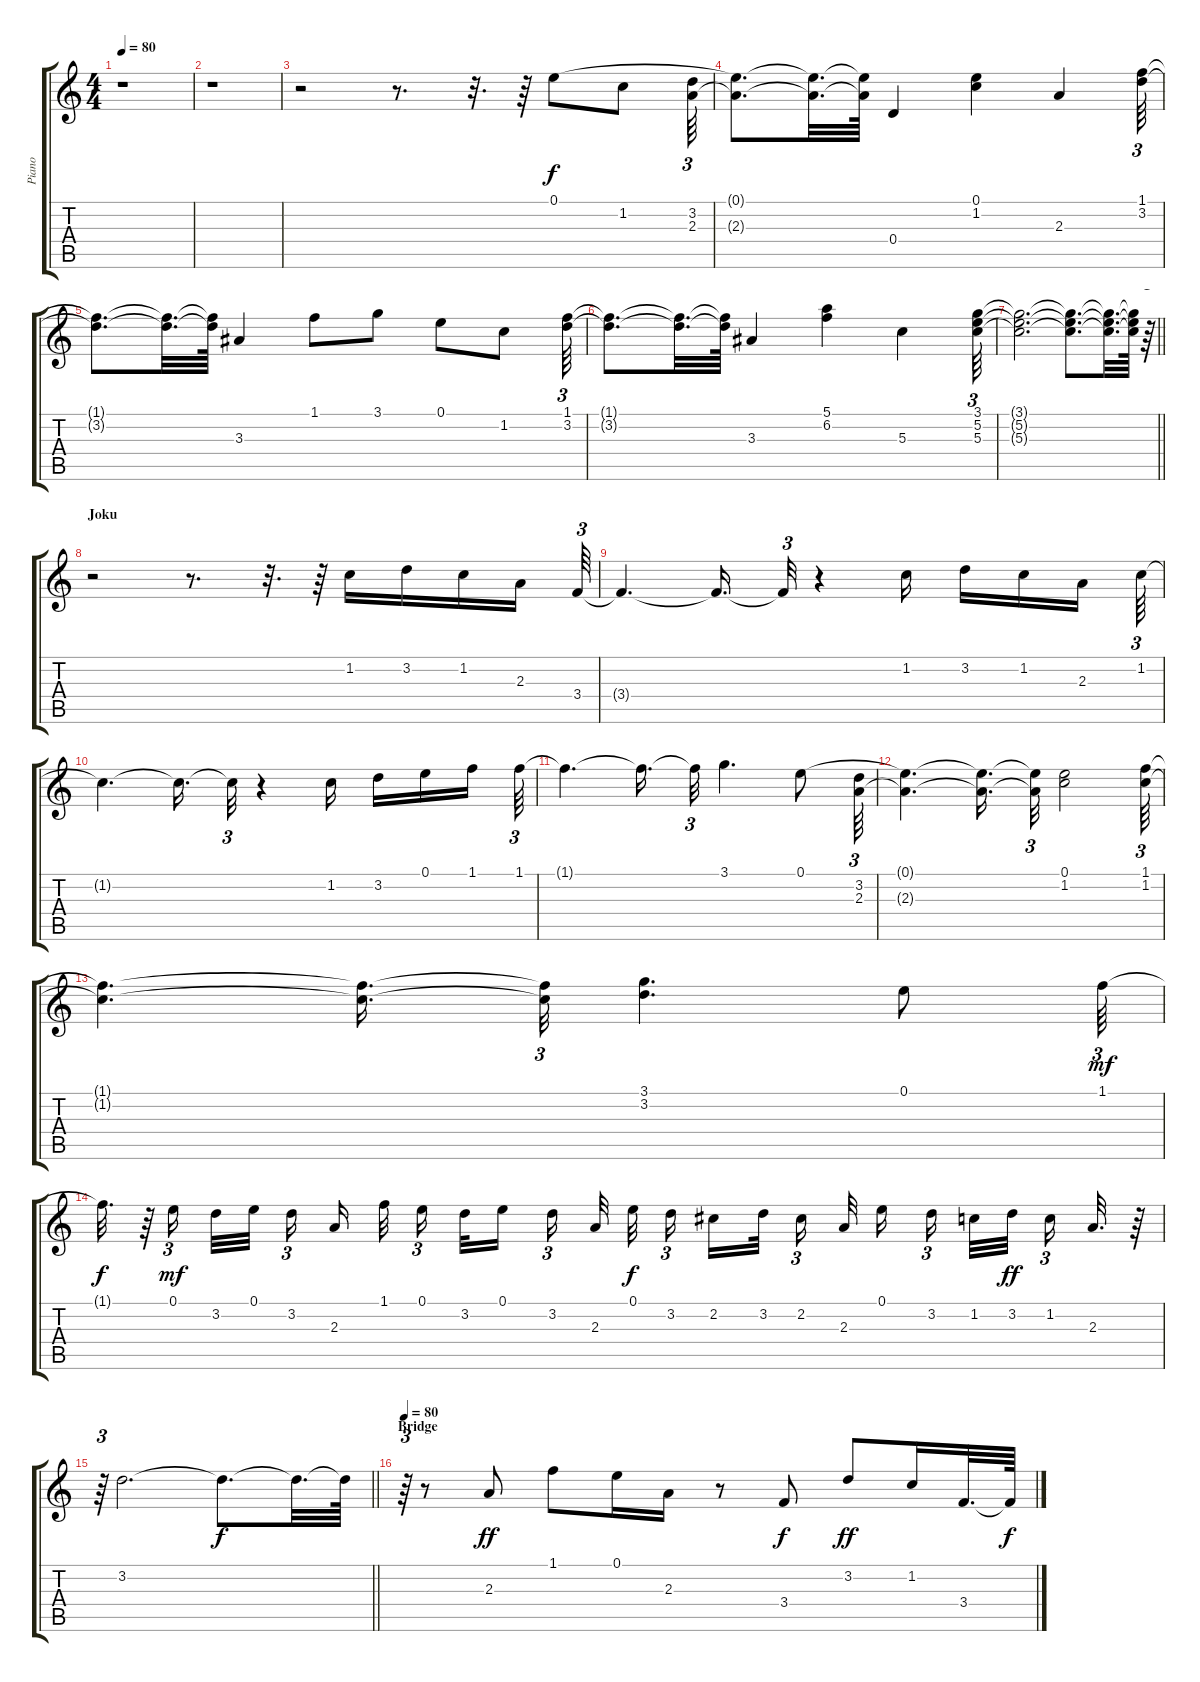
\track ("Piano" "Piano") {instrument acousticgrandpiano}
\staff {score tabs}
\tuning (E5 B4 G4 D4 A3 E3) {hide}
\ts (4 4)
\tempo 80
\clef g2
\ks c
r.1{dy f} |
r.1 |
r.2 r.8{d} r.32{d} r.64 0.1.8 1.2.8 (3.2 2.3).64{tu (3 2)} |
(0.1{t} 2.3{t}).8{d} (0.1{t} 2.3{t}).32{d} (0.1{t} 2.3{t}).64 0.4.4 (0.1 1.2).4 2.3.4 (1.1 3.2).64{tu (3 2)} |
(1.1{t} 3.2{t}).8{d} (1.1{t} 3.2{t}).32{d} (1.1{t} 3.2{t}).64 3.3.4 1.1.8 3.1.8 0.1.8 1.2.8 (1.1 3.2).64{tu (3 2)} |
(1.1{t} 3.2{t}).8{d} (1.1{t} 3.2{t}).32{d} (1.1{t} 3.2{t}).64 3.3.4 (5.1 6.2).4 5.3.4 (3.1 5.2 5.3).64{tu (3 2)} |
\barLineRight lightlight
(3.1{t} 5.2{t} 5.3{t}).2{d} (3.1{t} 5.2{t} 5.3{t}).8{d} (3.1{t} 5.2{t} 5.3{t}).32{d} (3.1{t} 5.2{t} 5.3{t}).64 r.64{tu (3 2)} |
\section ("" "Joku")
r.2 r.8{d} r.32{d} r.64 1.2.16 3.2.16 1.2.16 2.3.16 3.4.64{tu (3 2)} |
3.4{t}.4{d} 3.4{t}.16{d} 3.4{t}.32{tu (3 2)} r.4 1.2.16 3.2.16 1.2.16 2.3.16{beam splitsecondary} 1.2.64{tu (3 2)} |
1.2{t}.4{d} 1.2{t}.16{d} 1.2{t}.32{tu (3 2)} r.4 1.2.16 3.2.16 0.1.16 1.1.16{beam splitsecondary} 1.1.64{tu (3 2)} |
1.1{t}.4{d} 1.1{t}.16{d} 1.1{t}.32{tu (3 2)} 3.1.4{d} 0.1.8 (3.2 2.3).64{tu (3 2)} |
(0.1{t} 2.3{t}).4{d} (0.1{t} 2.3{t}).16{d} (0.1{t} 2.3{t}).32{tu (3 2)} (0.1 1.2).2 (1.1 1.2).64{tu (3 2)} |
(1.1{t} 1.2{t}).4{d} (1.1{t} 1.2{t}).16{d} (1.1{t} 1.2{t}).32{tu (3 2)} (3.1 3.2).4{d} 0.1.8 1.1.64{tu (3 2) dy mf} |
1.1{t}.32{d dy f} r.64 0.1.16{tu (3 2) dy mf beam splitsecondary} 3.2.32 0.1.32{beam splitsecondary} 3.2.16{tu (3 2)} 2.3.16 1.1.32{beam splitsecondary} 0.1.16{tu (3 2) beam splitsecondary} 3.2.32 0.1.16{beam splitsecondary} 3.2.16{tu (3 2)} 2.3.32 0.1.32{dy f beam splitsecondary} 3.2.16{tu (3 2) beam splitsecondary} 2.2.16 3.2.32{beam splitsecondary} 2.2.16{tu (3 2)} 2.3.32 0.1.16{beam splitsecondary} 3.2.16{tu (3 2) beam splitsecondary} 1.2.32 3.2.32{dy ff beam splitsecondary} 1.2.16{tu (3 2)} 2.3.32{d} r.64 |
\barLineRight lightlight
r.64{tu (3 2)} 3.2.2{d} 3.2{t}.8{d dy f} 3.2{t}.32{d} 3.2{t}.64 |
\section ("" "Bridge")
\tempo 80
r.64{tu (3 2)} r.8 2.3.8{dy ff} 1.1.8 0.1.16 2.3.16 r.8 3.4.8{dy f} 3.2.8{dy ff} 1.2.16 3.4.32{d} 3.4{t}.64{dy f}
